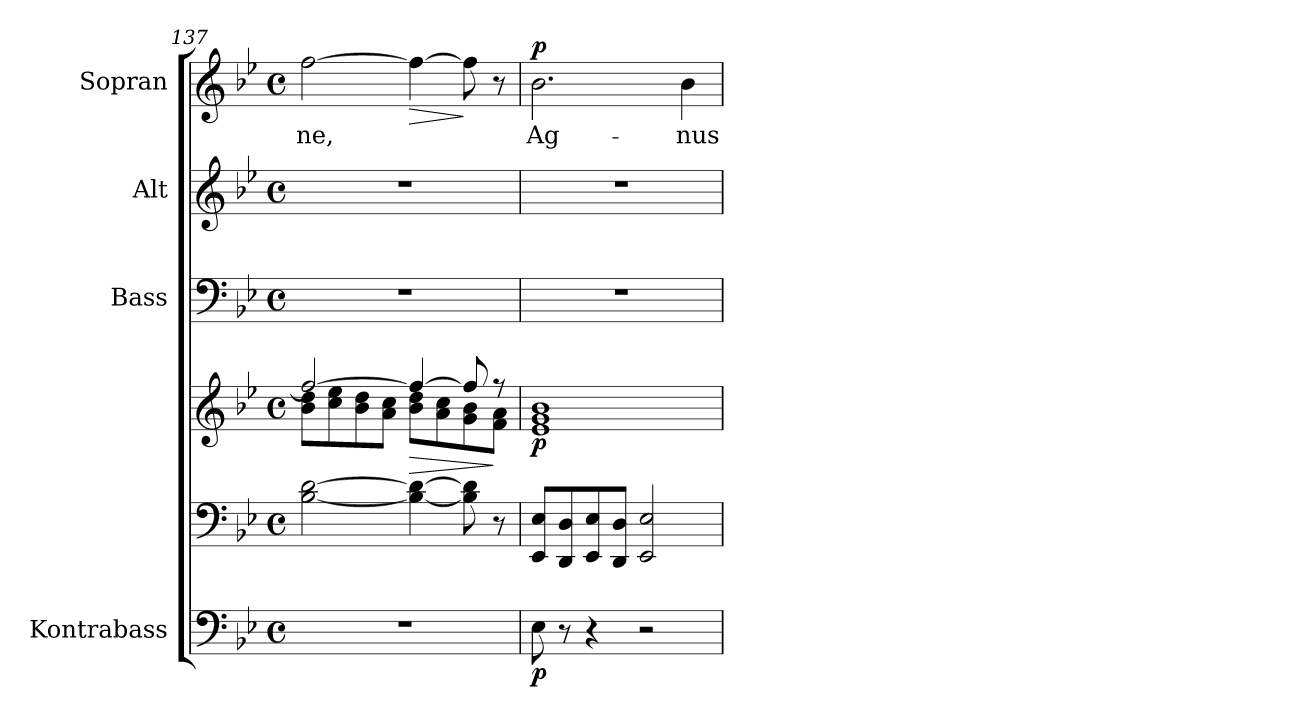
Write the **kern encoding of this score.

**kern	**dynam	**kern	**kern	**dynam	**kern	**kern	**kern	**text	**dynam
*part5	*part5	*part4	*part4	*part4	*part3	*part2	*part1	*part1	*part1
*staff6	*staff6	*staff5	*staff4	*staff4/5	*staff3	*staff2	*staff1	*staff1	*staff1
*I"Kontrabass	*	*	*	*	*I"Bass	*I"Alt	*I"Sopran	*	*
*I'Kb.	*	*	*	*	*I'B.	*I'A.	*I'S.	*	*
*clefF4	*	*clefF4	*clefG2	*	*clefF4	*clefG2	*clefG2	*	*
*ITrd7c12	*	*	*	*	*	*	*	*	*
*k[b-e-]	*	*k[b-e-]	*k[b-e-]	*	*k[b-e-]	*k[b-e-]	*k[b-e-]	*	*
*B-:	*	*B-:	*B-:	*	*B-:	*B-:	*B-:	*	*
*M4/4	*	*M4/4	*M4/4	*	*M4/4	*M4/4	*M4/4	*	*
*met(c)	*	*met(c)	*met(c)	*	*met(c)	*met(c)	*met(c)	*	*
=137	=137	=137	=137	=137	=137	=137	=137	=137	=137
*	*	*	*^	*	*	*	*	*	*
!	!	!	!	!	!	!	!	!	!LO:LY:b	!
1r	.	[2B-\ [2d\	2ff/_	8b-\ 8dd\L	.	1r	1r	[2ff\	-ne,	.
.	.	.	.	8cc\ 8ee-\	.	.	.	.	.	.
.	.	.	.	8b-\ 8dd\	.	.	.	.	.	.
.	.	.	.	8a\ 8cc\J	.	.	.	.	.	.
!	!	!	!	!	!LO:HP:b	!	!	!	!	!LO:HP:b
.	.	4B-\_ 4d\_	4ff/_	8b-\ 8dd\L	>	.	.	4ff\_	.	>
.	.	.	.	8a\ 8cc\	.	.	.	.	.	.
.	.	8B-\] 8d\]	8ff/]	8g\ 8b-\	.	.	.	8ff\]	.	]
.	.	8r	8rff	8f\ 8a\J	]	.	.	8r	.	.
=138	=138	=138	=138	=138	=138	=138	=138	=138	=138	=138
!	!LO:DY:b	!	!	!	!LO:DY:b	!	!	!	!LO:LY:b	!LO:DY:a
*	*	*	*v	*v	*	*	*	*	*	*
8EE-\	p	8EE-/ 8E-/L	1e- 1g 1b-	p	1r	1r	2.b-\	Ag-	p
8r	.	8DD/ 8D/	.	.	.	.	.	.	.
4r	.	8EE-/ 8E-/	.	.	.	.	.	.	.
.	.	8DD/ 8D/J	.	.	.	.	.	.	.
2r	.	2EE-/ 2E-/	.	.	.	.	.	.	.
!	!	!	!	!	!	!	!	!LO:LY:b	!
.	.	.	.	.	.	.	4b-\	-nus	.
=	=	=	=	=	=	=	=	=	=
*-	*-	*-	*-	*-	*-	*-	*-	*-	*-
